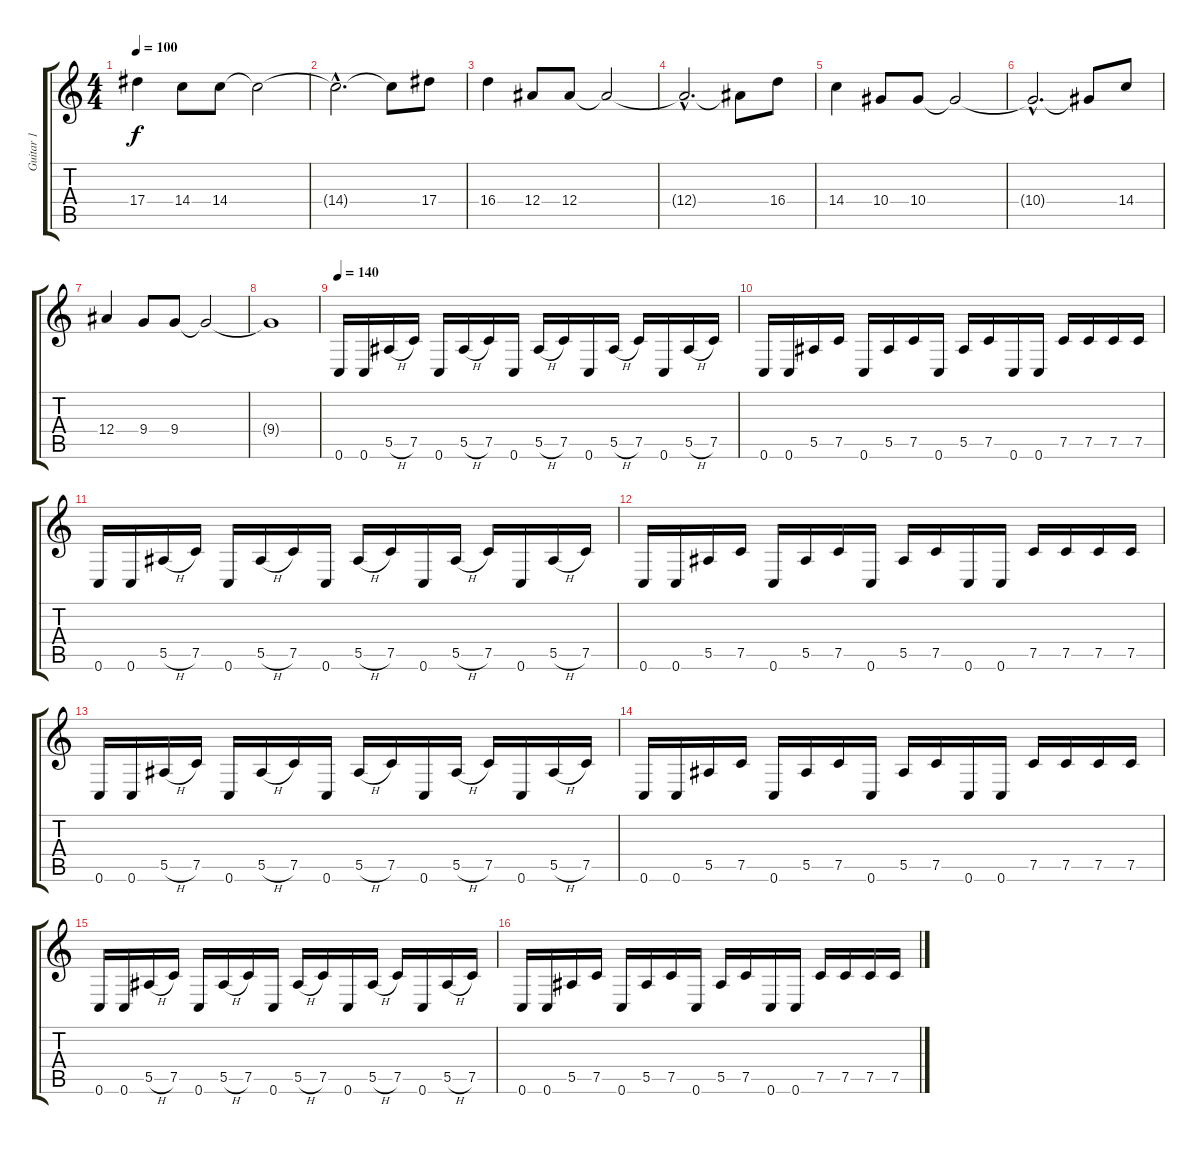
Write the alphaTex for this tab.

\track ("Guitar 1" "Guitar 1") {instrument overdrivenguitar}
\staff {score tabs}
\tuning (C4 G3 Eb3 Bb2 F2 C2) {hide}
\ts (4 4)
\tempo 100
\clef g2
\ks c
17.4.4{dy f} 14.4.8 14.4.8 14.4{t}.2 |
14.4{hac t}.2{d} 14.4{t}.8 17.4.8 |
16.4.4 12.4.8 12.4.8 12.4{t}.2 |
12.4{hac t}.2{d} 12.4{t}.8 16.4.8 |
14.4.4 10.4.8 10.4.8 10.4{t}.2 |
10.4{hac t}.2{d} 10.4{t}.8 14.4.8 |
12.4.4 9.4.8 9.4.8 9.4{t}.2 |
9.4{t}.1 |
\tempo 140
0.6.16 0.6.16 5.5{h}.16 7.5.16 0.6.16 5.5{h}.16 7.5.16 0.6.16 5.5{h}.16 7.5.16 0.6.16 5.5{h}.16 7.5.16 0.6.16 5.5{h}.16 7.5.16 |
0.6.16 0.6.16 5.5.16 7.5.16 0.6.16 5.5.16 7.5.16 0.6.16 5.5.16 7.5.16 0.6.16 0.6.16 7.5.16 7.5.16 7.5.16 7.5.16 |
0.6.16 0.6.16 5.5{h}.16 7.5.16 0.6.16 5.5{h}.16 7.5.16 0.6.16 5.5{h}.16 7.5.16 0.6.16 5.5{h}.16 7.5.16 0.6.16 5.5{h}.16 7.5.16 |
0.6.16 0.6.16 5.5.16 7.5.16 0.6.16 5.5.16 7.5.16 0.6.16 5.5.16 7.5.16 0.6.16 0.6.16 7.5.16 7.5.16 7.5.16 7.5.16 |
0.6.16 0.6.16 5.5{h}.16 7.5.16 0.6.16 5.5{h}.16 7.5.16 0.6.16 5.5{h}.16 7.5.16 0.6.16 5.5{h}.16 7.5.16 0.6.16 5.5{h}.16 7.5.16 |
0.6.16 0.6.16 5.5.16 7.5.16 0.6.16 5.5.16 7.5.16 0.6.16 5.5.16 7.5.16 0.6.16 0.6.16 7.5.16 7.5.16 7.5.16 7.5.16 |
0.6.16 0.6.16 5.5{h}.16 7.5.16 0.6.16 5.5{h}.16 7.5.16 0.6.16 5.5{h}.16 7.5.16 0.6.16 5.5{h}.16 7.5.16 0.6.16 5.5{h}.16 7.5.16 |
0.6.16 0.6.16 5.5.16 7.5.16 0.6.16 5.5.16 7.5.16 0.6.16 5.5.16 7.5.16 0.6.16 0.6.16 7.5.16 7.5.16 7.5.16 7.5.16
